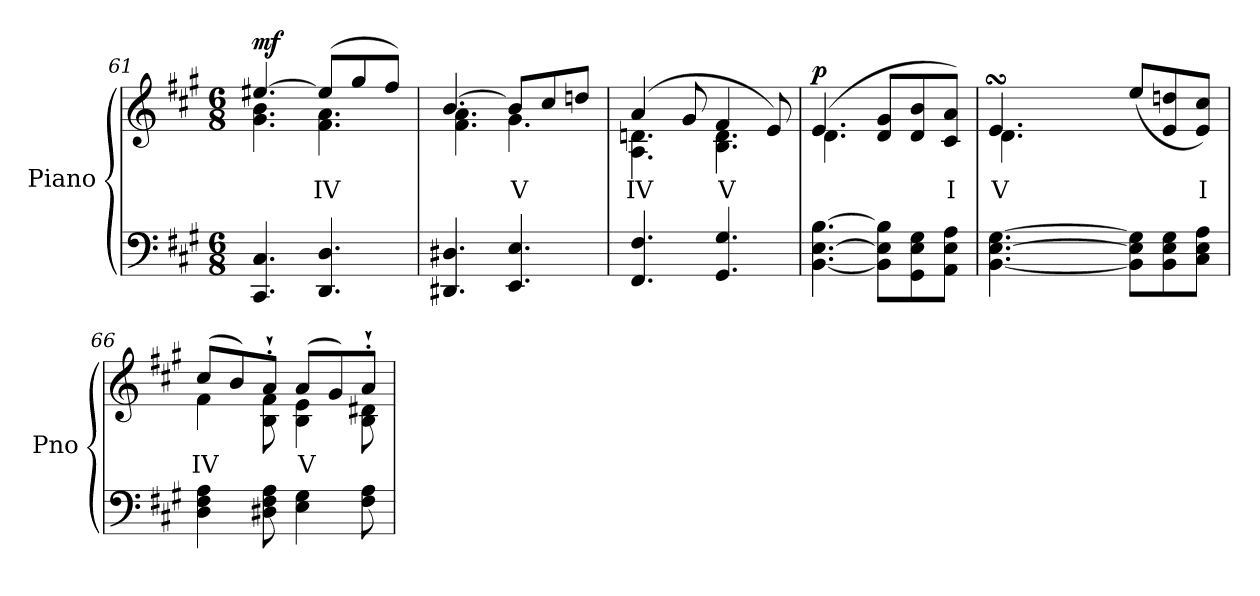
**kern	**kern	**text	**dynam
*part1	*part1	*part1	*part1
*staff2	*staff1	*staff1	*staff1/2
*I"Piano	*	*	*
*I'Pno	*	*	*
!!LO:PB:g=z
*clefF4	*clefG2	*	*
*k[f#c#g#]	*k[f#c#g#]	*	*
*M6/8	*M6/8	*	*
=61	=61	=61	=61
*	*^	*	*
!	!	!	!	!LO:DY:b
4.CC#/ 4.C#/	[4.ee#X/	4.g#\ 4.b\	.	mf
!	!	!	!LO:LY:b	!
4.DD/ 4.D/	(>8ee#/L]	4.f#\ 4.a\	IV	.
.	8gg#/	.	.	.
.	8ff#/J)	.	.	.
=62	=62	=62	=62	=62
4.DD#X/ 4.D#X/	[4.b/	4.f#\ 4.a\	.	.
!	!	!	!LO:LY:b	!
4.EE/ 4.E/	8b/L]	4.g#\	V	.
.	8cc#/	.	.	.
.	8ddn/J	.	.	.
=63	=63	=63	=63	=63
!	!	!	!LO:LY:b	!
4.FF#/ 4.F#/	(>4a/	4.A\ 4.dn\	IV	.
.	8g#/	.	.	.
!	!	!	!LO:LY:b	!
4.GG#/ 4.G#/	4f#/	4.B\ 4.d\	V	.
.	8e/)	.	.	.
=64	=64	=64	=64	=64
!	!	!	!	!LO:DY:b
[4.BB\ [4.E\ [4.B\	(>4.e/	4.d\	.	p
8BB\] 8E\] 8B\]L	8d/ 8g#/L	4.ryy	.	.
8GG#\ 8E\ 8G#\	8d/ 8b/	.	.	.
!	!	!	!LO:LY:b	!
8AA\ 8E\ 8A\J	8c#/ 8a/J)	.	I	.
*	*v	*v	*	*
=65	=65	=65	=65
!	!	!LO:LY:b	!
*	*^	*	*
*	*	*^	*	*
[4.BB\ [4.E\ [4.G#\	4.esSSS/	4.d\	4ryy	V	.
.	.	.	32f#yy	.	.
.	.	.	32eyy	.	.
.	.	.	32d#Xyy	.	.
.	.	.	32eyy	.	.
8BB\] 8E\] 8G#\]L	(>8ee/L	4.ryy	4.ryy	.	.
8BB\ 8E\ 8G#\	8e/ 8ddn/	.	.	.	.
!	!	!	!	!LO:LY:b	!
8C#\ 8E\ 8A\J	8e/ 8cc#/J)	.	.	I	.
*	*	*v	*v	*	*
=66	=66	=66	=66	=66
!	!	!	!LO:LY:b	!
4D\ 4F#\ 4A\	(>8cc#/L	4f#\	IV	.
.	8b/)	.	.	.
8D#X\ 8F#\ 8A\	8a'`/J	8B\ 8f#\	.	.
!	!	!	!LO:LY:b	!
4E\ 4G#\	(>8a/L	4B\ 4e\	V	.
.	8g#/)	.	.	.
8F#\ 8A\	8a'`/J	8B\ 8d#X\	.	.
*	*v	*v	*	*
=	=	=	=
*-	*-	*-	*-
